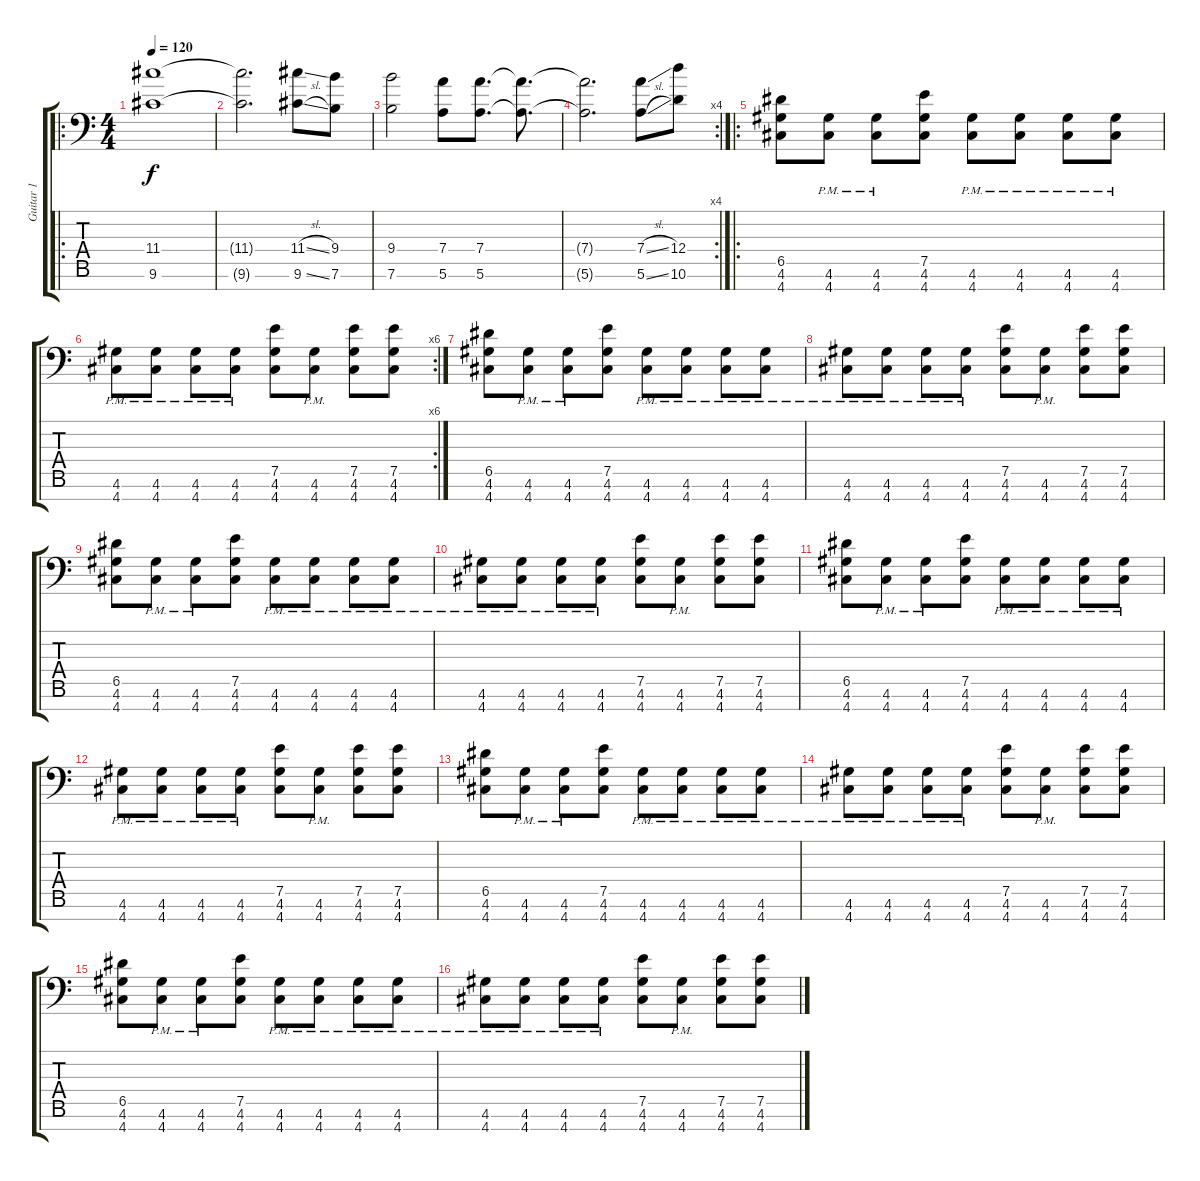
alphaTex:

\track ("Guitar 1" "Guitar 1") {instrument distortionguitar}
\staff {score tabs}
\tuning (E4 B3 G3 D3 A2 E2 A1) {hide}
\ro
\ts (4 4)
\tempo 120
\clef f4
\ks c
(11.4 9.6).1{dy f} |
(11.4{t} 9.6{t}).2{d} (11.4{sl} 9.6{sl}).8 (9.4 7.6).8 |
(9.4 7.6).2 (7.4 5.6).8 (7.4 5.6).8{d} (7.4{t} 5.6{t}).8{d} |
\rc 4
(7.4{t} 5.6{t}).2{d} (7.4{sl} 5.6{sl}).8 (12.4 10.6).8 |
\ro
(6.5 4.6 4.7).8 (4.6{pm} 4.7).8 (4.6{pm} 4.7).8 (7.5 4.6 4.7).8 (4.6{pm} 4.7).8 (4.6{pm} 4.7).8 (4.6{pm} 4.7).8 (4.6{pm} 4.7).8 |
\rc 6
(4.6{pm} 4.7).8 (4.6{pm} 4.7).8 (4.6{pm} 4.7).8 (4.6{pm} 4.7).8 (7.5 4.6 4.7).8 (4.6{pm} 4.7).8 (7.5 4.6 4.7).8 (7.5 4.6 4.7).8 |
(6.5 4.6 4.7).8 (4.6{pm} 4.7).8 (4.6{pm} 4.7).8 (7.5 4.6 4.7).8 (4.6{pm} 4.7).8 (4.6{pm} 4.7).8 (4.6{pm} 4.7).8 (4.6{pm} 4.7).8 |
(4.6{pm} 4.7).8 (4.6{pm} 4.7).8 (4.6{pm} 4.7).8 (4.6{pm} 4.7).8 (7.5 4.6 4.7).8 (4.6{pm} 4.7).8 (7.5 4.6 4.7).8 (7.5 4.6 4.7).8 |
(6.5 4.6 4.7).8 (4.6{pm} 4.7).8 (4.6{pm} 4.7).8 (7.5 4.6 4.7).8 (4.6{pm} 4.7).8 (4.6{pm} 4.7).8 (4.6{pm} 4.7).8 (4.6{pm} 4.7).8 |
(4.6{pm} 4.7).8 (4.6{pm} 4.7).8 (4.6{pm} 4.7).8 (4.6{pm} 4.7).8 (7.5 4.6 4.7).8 (4.6{pm} 4.7).8 (7.5 4.6 4.7).8 (7.5 4.6 4.7).8 |
(6.5 4.6 4.7).8 (4.6{pm} 4.7).8 (4.6{pm} 4.7).8 (7.5 4.6 4.7).8 (4.6{pm} 4.7).8 (4.6{pm} 4.7).8 (4.6{pm} 4.7).8 (4.6{pm} 4.7).8 |
(4.6{pm} 4.7).8 (4.6{pm} 4.7).8 (4.6{pm} 4.7).8 (4.6{pm} 4.7).8 (7.5 4.6 4.7).8 (4.6{pm} 4.7).8 (7.5 4.6 4.7).8 (7.5 4.6 4.7).8 |
(6.5 4.6 4.7).8 (4.6{pm} 4.7).8 (4.6{pm} 4.7).8 (7.5 4.6 4.7).8 (4.6{pm} 4.7).8 (4.6{pm} 4.7).8 (4.6{pm} 4.7).8 (4.6{pm} 4.7).8 |
(4.6{pm} 4.7).8 (4.6{pm} 4.7).8 (4.6{pm} 4.7).8 (4.6{pm} 4.7).8 (7.5 4.6 4.7).8 (4.6{pm} 4.7).8 (7.5 4.6 4.7).8 (7.5 4.6 4.7).8 |
(6.5 4.6 4.7).8 (4.6{pm} 4.7).8 (4.6{pm} 4.7).8 (7.5 4.6 4.7).8 (4.6{pm} 4.7).8 (4.6{pm} 4.7).8 (4.6{pm} 4.7).8 (4.6{pm} 4.7).8 |
(4.6{pm} 4.7).8 (4.6{pm} 4.7).8 (4.6{pm} 4.7).8 (4.6{pm} 4.7).8 (7.5 4.6 4.7).8 (4.6{pm} 4.7).8 (7.5 4.6 4.7).8 (7.5 4.6 4.7).8
